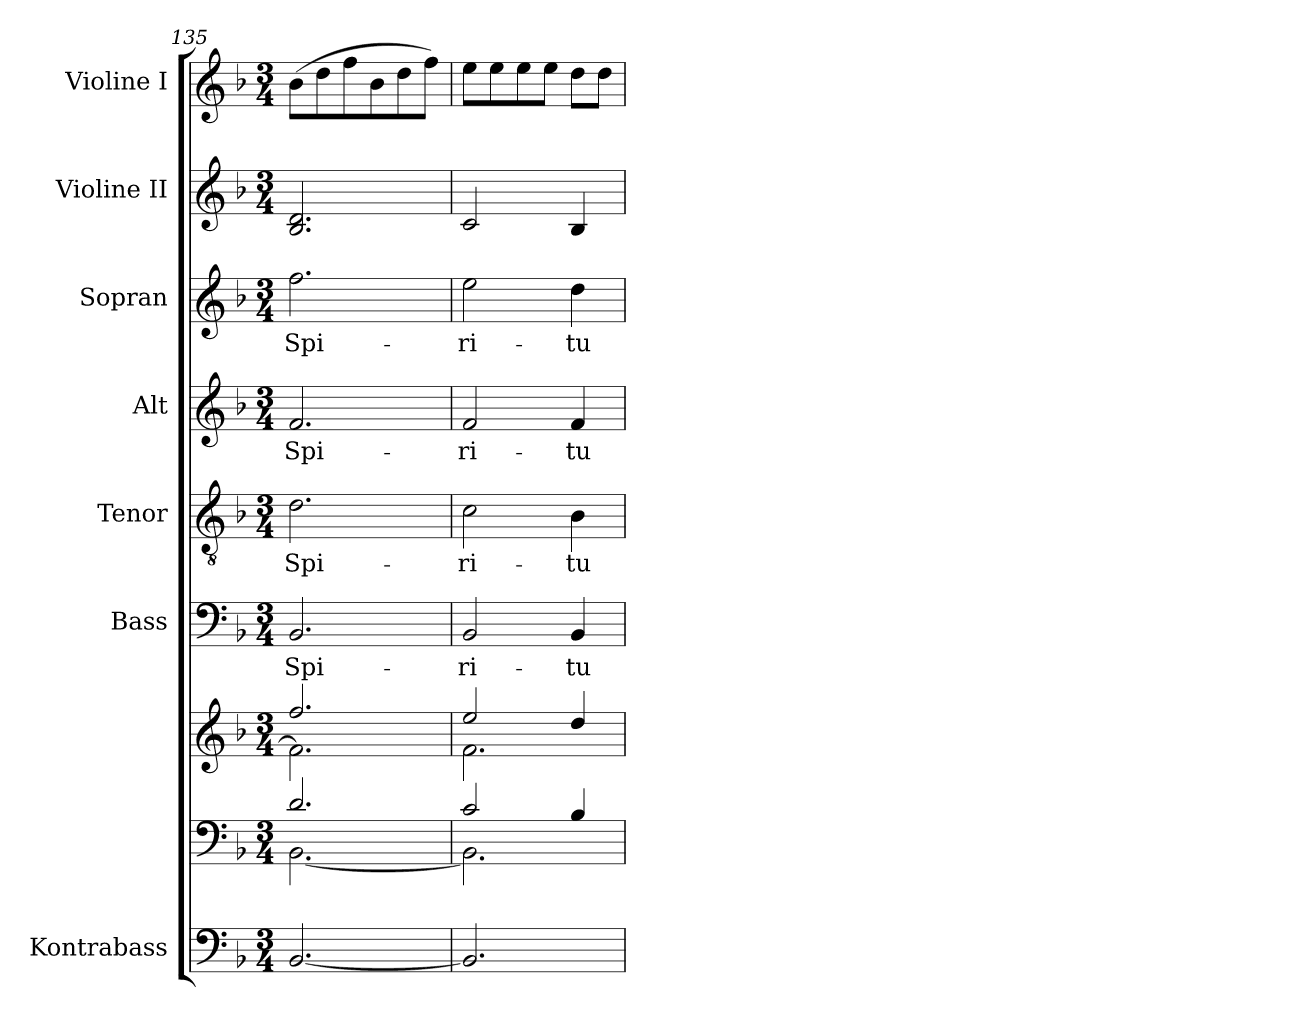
**kern	**kern	**kern	**kern	**text	**kern	**text	**kern	**text	**kern	**text	**kern	**kern
*part8	*part7	*part7	*part6	*part6	*part5	*part5	*part4	*part4	*part3	*part3	*part2	*part1
*staff9	*staff8	*staff7	*staff6	*staff6	*staff5	*staff5	*staff4	*staff4	*staff3	*staff3	*staff2	*staff1
*I"Kontrabass	*	*	*I"Bass	*	*I"Tenor	*	*I"Alt	*	*I"Sopran	*	*I"Violine II	*I"Violine I
*I'Kb.	*	*	*I'B.	*	*I'T.	*	*I'A.	*	*I'S.	*	*I'Vl. II	*I'Vl. I
*clefF4	*clefF4	*clefG2	*clefF4	*	*clefGv2	*	*clefG2	*	*clefG2	*	*clefG2	*clefG2
*ITrd7c12	*	*	*	*	*	*	*	*	*	*	*	*
*k[b-]	*k[b-]	*k[b-]	*k[b-]	*	*k[b-]	*	*k[b-]	*	*k[b-]	*	*k[b-]	*k[b-]
*F:	*F:	*F:	*F:	*	*F:	*	*F:	*	*F:	*	*F:	*F:
*M3/4	*M3/4	*M3/4	*M3/4	*	*M3/4	*	*M3/4	*	*M3/4	*	*M3/4	*M3/4
=135	=135	=135	=135	=135	=135	=135	=135	=135	=135	=135	=135	=135
*	*^	*^	*	*	*	*	*	*	*	*	*	*
!	!	!	!	!	!	!LO:LY:b	!	!LO:LY:b	!	!LO:LY:b	!	!LO:LY:b	!	!
[2.BBB-/	2.d/	[<2.BB-\	2.ff/	2.f\]	2.BB-/	Spi-	2.d\	Spi-	2.f/	Spi-	2.ff\	Spi-	2.B-/ 2.d/	(>8b-\L
.	.	.	.	.	.	.	.	.	.	.	.	.	.	8dd\
.	.	.	.	.	.	.	.	.	.	.	.	.	.	8ff\
.	.	.	.	.	.	.	.	.	.	.	.	.	.	8b-\
.	.	.	.	.	.	.	.	.	.	.	.	.	.	8dd\
.	.	.	.	.	.	.	.	.	.	.	.	.	.	8ff\J)
=136	=136	=136	=136	=136	=136	=136	=136	=136	=136	=136	=136	=136	=136	=136
!	!	!	!	!	!	!LO:LY:b	!	!LO:LY:b	!	!LO:LY:b	!	!LO:LY:b	!	!
2.BBB-/]	2c/	2.BB-\]	2ee/	2.f\	2BB-/	-ri-	2c\	-ri-	2f/	-ri-	2ee\	-ri-	2c/	8ee\L
.	.	.	.	.	.	.	.	.	.	.	.	.	.	8ee\
.	.	.	.	.	.	.	.	.	.	.	.	.	.	8ee\
.	.	.	.	.	.	.	.	.	.	.	.	.	.	8ee\J
!	!	!	!	!	!	!LO:LY:b	!	!LO:LY:b	!	!LO:LY:b	!	!LO:LY:b	!	!
.	4B-/	.	4dd/	.	4BB-/	-tu	4B-\	-tu	4f/	-tu	4dd\	-tu	4B-/	8dd\L
.	.	.	.	.	.	.	.	.	.	.	.	.	.	8dd\J
*	*v	*v	*	*	*	*	*	*	*	*	*	*	*	*
*	*	*v	*v	*	*	*	*	*	*	*	*	*	*
=	=	=	=	=	=	=	=	=	=	=	=	=
*-	*-	*-	*-	*-	*-	*-	*-	*-	*-	*-	*-	*-
